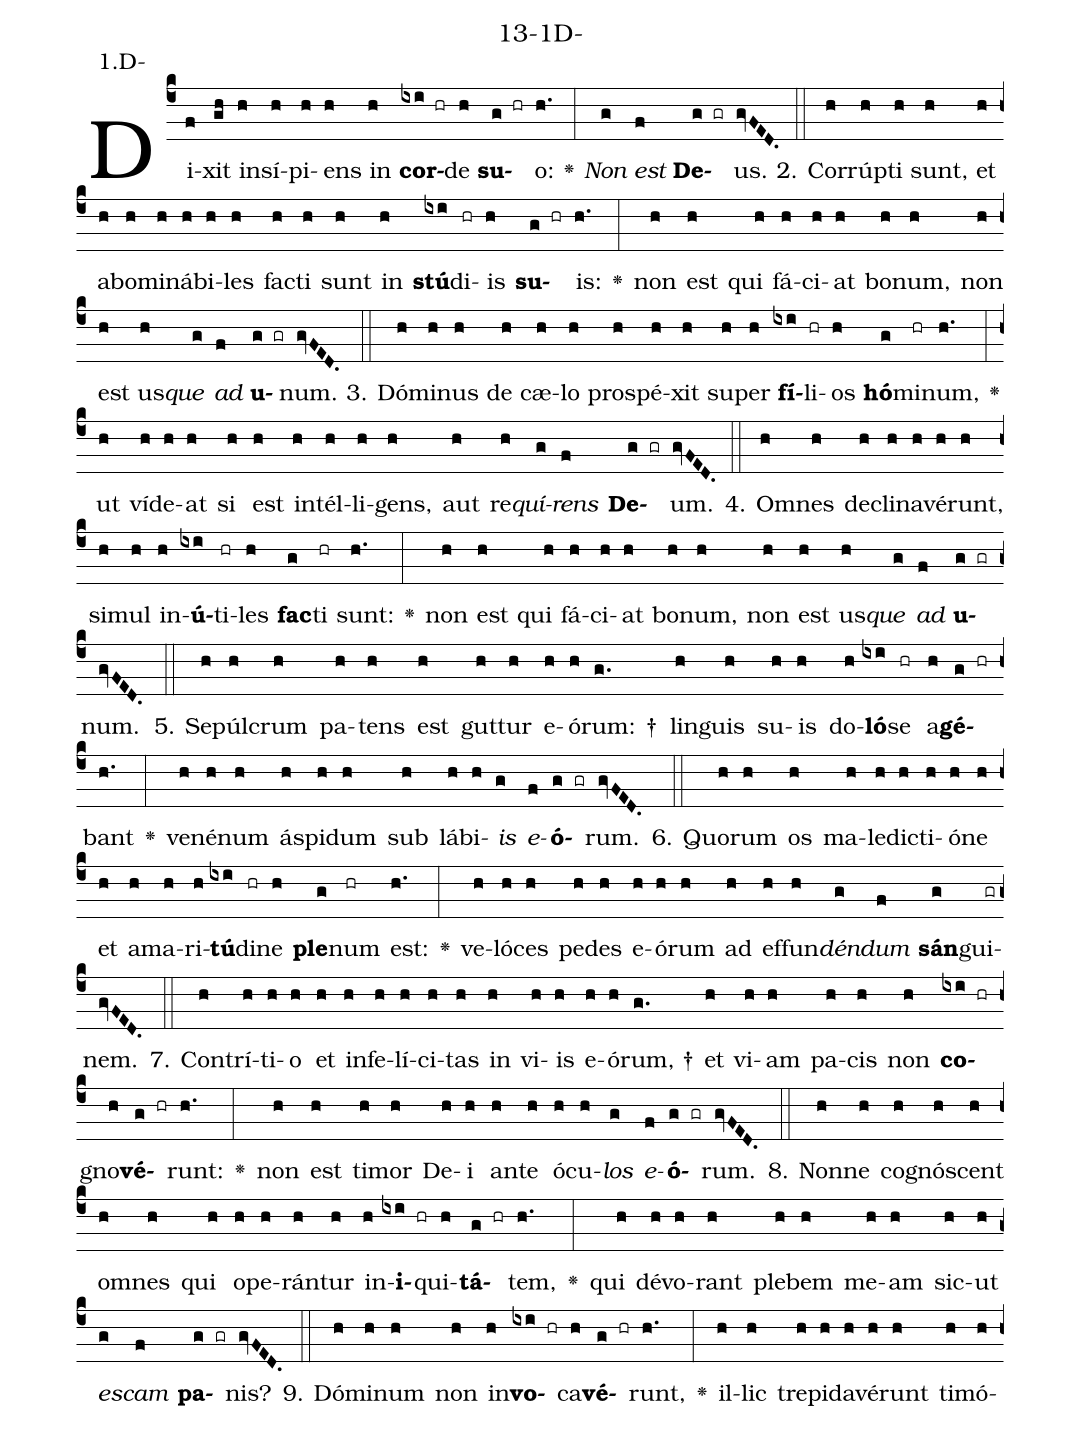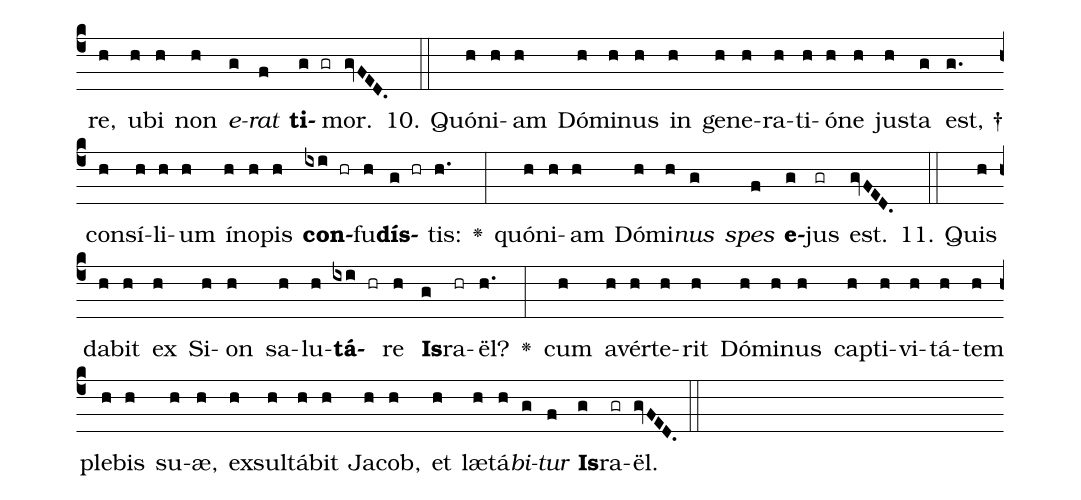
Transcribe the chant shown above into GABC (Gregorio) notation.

name: 13-1D-;
annotation: 1.D-;
%%
(c4)Di(f)xit(gh) in(h)sí(h)pi(h)ens(h) in(h) <b>cor</b>(ixi hr)de(h) <b>su</b>(g hr)o:(h.) <v>\greheightstar</v>(:) <i>Non</i>(g) <i>est</i>(f) <b>De</b>(g gr)us.(gvFED.) (::)
2. Cor(h)rúp(h)ti(h) sunt,(h) et(h) ab(h)o(h)mi(h)ná(h)bi(h)les(h) fac(h)ti(h) sunt(h) in(h) <b>stú</b>(ixi)di(hr)is(h) <b>su</b>(g hr)is:(h.) <v>\greheightstar</v>(:) non(h) est(h) qui(h) fá(h)ci(h)at(h) bo(h)num,(h) non(h) est(h) us(h)<i>que</i>(g) <i>ad</i>(f) <b>u</b>(g gr)num.(gvFED.) (::)
3. Dó(h)mi(h)nus(h) de(h) cæ(h)lo(h) pro(h)spé(h)xit(h) su(h)per(h) <b>fí</b>(ixi)li(hr)os(h) <b>hó</b>(g)mi(hr)num,(h.) <v>\greheightstar</v>(:) ut(h) ví(h)de(h)at(h) si(h) est(h) in(h)tél(h)li(h)gens,(h) aut(h) re(h)<i>quí</i>(g)<i>rens</i>(f) <b>De</b>(g gr)um.(gvFED.) (::)
4. Om(h)nes(h) de(h)cli(h)na(h)vé(h)runt,(h) si(h)mul(h) in(h)<b>ú</b>(ixi)ti(hr)les(h) <b>fac</b>(g)ti(hr) sunt:(h.) <v>\greheightstar</v>(:) non(h) est(h) qui(h) fá(h)ci(h)at(h) bo(h)num,(h) non(h) est(h) us(h)<i>que</i>(g) <i>ad</i>(f) <b>u</b>(g gr)num.(gvFED.) (::)
5. Se(h)púl(h)crum(h) pa(h)tens(h) est(h) gut(h)tur(h) e(h)ó(h)rum: †(g.) lin(h)guis(h) su(h)is(h) do(h)<b>ló</b>(ixi)se(hr) a(h)<b>gé</b>(g hr)bant(h.) <v>\greheightstar</v>(:) ve(h)né(h)num(h) ás(h)pi(h)dum(h) sub(h) lá(h)bi(h)<i>is</i>(g) <i>e</i>(f)<b>ó</b>(g gr)rum.(gvFED.) (::)
6. Quo(h)rum(h) os(h) ma(h)le(h)dic(h)ti(h)ó(h)ne(h) et(h) a(h)ma(h)ri(h)<b>tú</b>(ixi)di(hr)ne(h) <b>ple</b>(g)num(hr) est:(h.) <v>\greheightstar</v>(:) ve(h)ló(h)ces(h) pe(h)des(h) e(h)ó(h)rum(h) ad(h) ef(h)fun(h)<i>dén</i>(g)<i>dum</i>(f) <b>sán</b>(g)gui(gr)nem.(gvFED.) (::)
7. Con(h)trí(h)ti(h)o(h) et(h) in(h)fe(h)lí(h)ci(h)tas(h) in(h) vi(h)is(h) e(h)ó(h)rum, †(g.) et(h) vi(h)am(h) pa(h)cis(h) non(h) <b>co</b>(ixi hr)gno(h)<b>vé</b>(g hr)runt:(h.) <v>\greheightstar</v>(:) non(h) est(h) ti(h)mor(h) De(h)i(h) an(h)te(h) ó(h)cu(h)<i>los</i>(g) <i>e</i>(f)<b>ó</b>(g gr)rum.(gvFED.) (::)
8. Non(h)ne(h) co(h)gnó(h)scent(h) om(h)nes(h) qui(h) o(h)pe(h)rán(h)tur(h) in(h)<b>i</b>(ixi hr)qui(h)<b>tá</b>(g hr)tem,(h.) <v>\greheightstar</v>(:) qui(h) dé(h)vo(h)rant(h) ple(h)bem(h) me(h)am(h) sic(h)ut(h) <i>es</i>(g)<i>cam</i>(f) <b>pa</b>(g gr)nis?(gvFED.) (::)
9. Dó(h)mi(h)num(h) non(h) in(h)<b>vo</b>(ixi hr)ca(h)<b>vé</b>(g hr)runt,(h.) <v>\greheightstar</v>(:) il(h)lic(h) tre(h)pi(h)da(h)vé(h)runt(h) ti(h)mó(h)re,(h) u(h)bi(h) non(h) <i>e</i>(g)<i>rat</i>(f) <b>ti</b>(g gr)mor.(gvFED.) (::)
10. Quón(h)i(h)am(h) Dó(h)mi(h)nus(h) in(h) ge(h)ne(h)ra(h)ti(h)ó(h)ne(h) jus(h)ta(g) est, †(g.) con(h)sí(h)li(h)um(h) ín(h)o(h)pis(h) <b>con</b>(ixi hr)fu(h)<b>dís</b>(g hr)tis:(h.) <v>\greheightstar</v>(:) quón(h)i(h)am(h) Dó(h)mi(h)<i>nus</i>(g) <i>spes</i>(f) <b>e</b>(g)jus(gr) est.(gvFED.) (::)
11. Quis(h) da(h)bit(h) ex(h) Si(h)on(h) sa(h)lu(h)<b>tá</b>(ixi hr)re(h) <b>Is</b>(g)ra(hr)ël?(h.) <v>\greheightstar</v>(:) cum(h) a(h)vér(h)te(h)rit(h) Dó(h)mi(h)nus(h) cap(h)ti(h)vi(h)tá(h)tem(h) ple(h)bis(h) su(h)æ,(h) ex(h)sul(h)tá(h)bit(h) Ja(h)cob,(h) et(h) læ(h)tá(h)<i>bi</i>(g)<i>tur</i>(f) <b>Is</b>(g)ra(gr)ël.(gvFED.) (::)
